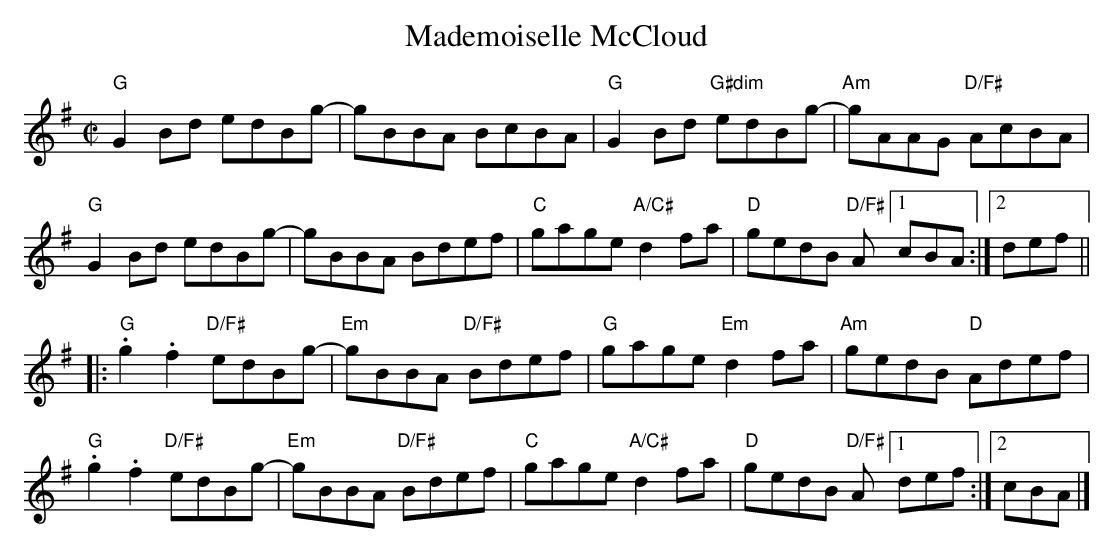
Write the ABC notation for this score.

X:1
T: Mademoiselle McCloud
K:G
M:C|
L:1/8
"G"G2Bd edBg-|gBBA BcBA|"G"G2Bd "G#dim"edBg- |"Am" gAAG "D/F#"AcBA|
"G"G2Bd edBg- | gBBA Bdef|"C"gage "A/C#"d2fa | "D"gedB "D/F#"A[1cBA:|2def||
|:"G".g2.f2 "D/F#"edBg-|"Em"gBBA "D/F#"Bdef|"G"gage "Em"d2fa|"Am" gedB "D"Adef|
"G".g2.f2 "D/F#"edBg-|"Em"gBBA "D/F#"Bdef|"C"gage "A/C#"d2fa|"D" gedB "D/F#"A[1def:|[2cBA|]

$SmallLMargin
$SmallRMargin
